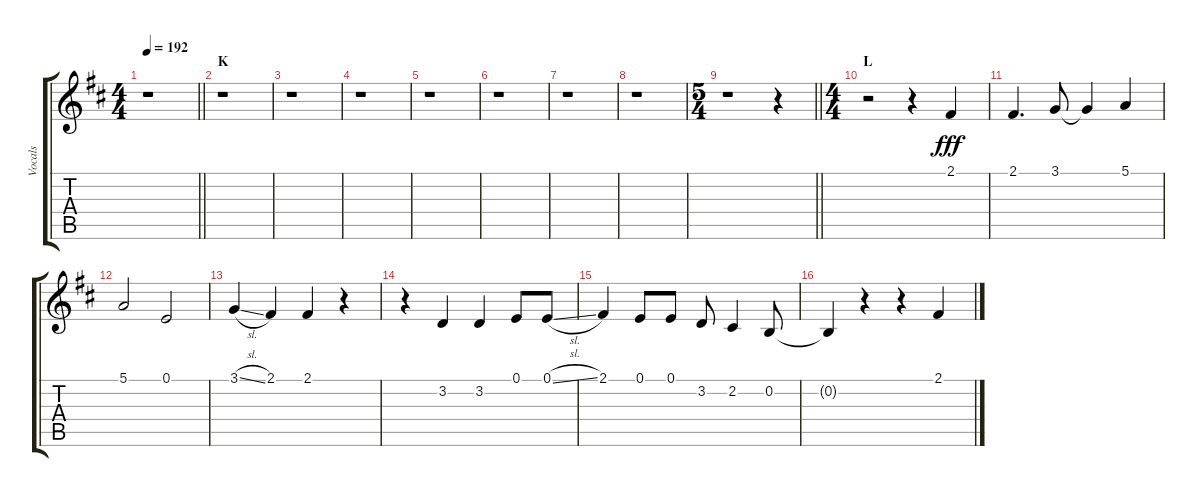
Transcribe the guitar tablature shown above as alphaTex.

\track ("Vocals" "Vocals") {instrument voiceoohs}
\staff {score tabs}
\tuning (E4 B3 G3 D3 A2 E2) {hide}
\ts (4 4)
\tempo 192
\clef g2
\barLineRight lightlight
\ks d
r.1{dy fff} |
\section ("" "K")
r.1 |
r.1 |
r.1 |
r.1 |
r.1 |
r.1 |
r.1 |
\ts (5 4)
\barLineRight lightlight
r.1 r.4 |
\ts (4 4)
\section ("" "L")
r.2 r.4 2.1.4 |
2.1.4{d} 3.1.8 3.1{t}.4 5.1.4 |
5.1.2 0.1.2 |
3.1{sl}.4 2.1.4 2.1.4 r.4 |
r.4 3.2.4 3.2.4 0.1.8 0.1{sl}.8 |
2.1.4 0.1.8 0.1.8 3.2.8 2.2.4 0.2.8 |
0.2{t}.4 r.4 r.4 2.1.4
